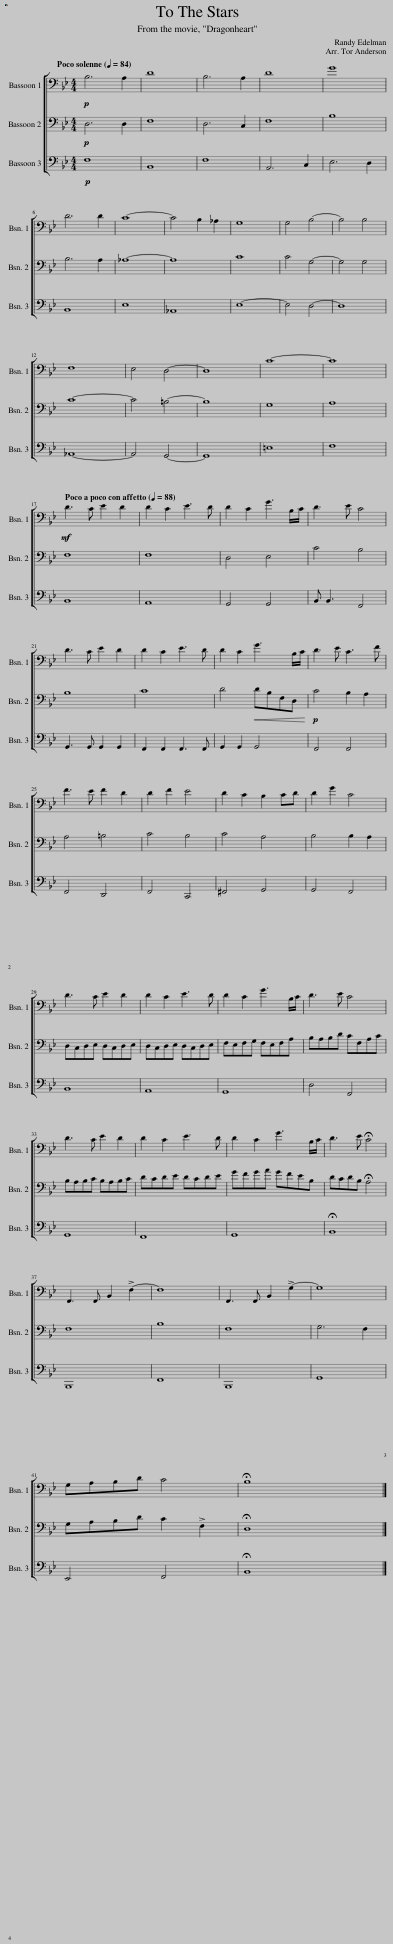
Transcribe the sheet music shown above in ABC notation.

X:1
%%score [ 1 2 3 ]
L:1/8
Q:1/4=84
M:4/4
I:linebreak $
K:Bb
V:1 bass
V:2 bass
V:3 bass
V:1
!p! B,6 A,2 | D8 | B,6 A,2 | D8 | G8 |$ %5
 D6 D2 | C8- | C4 B,2 _A,2 | G,8 | G,4 B,4- | %10
 B,4 B,4 |$ F,8 | E,4 D,4- | D,8 | C8- | %15
 C8 |$[Q:1/4=88]!mf! D3 C E2 D2 | D2 C2 E3 D | D2 C2 G3 B,/C/ | D3 E C4 |$ %20
 D3 C E2 D2 | D2 C2 E3 D | D2 C2 G3 B,/C/ | D3 E C3 F |$ F3 E F2 D2 | %25
 D2 F2 E4 | D2 C2 B,2 CD | D2 G2 C4 |$ D3 C E2 D2 | D2 C2 E3 D | %30
 D2 C2 G3 B,/C/ | D3 E C4 |$ D3 C E2 D2 | D2 C2 E3 D |[Q:1/4=80] D2[Q:1/4=76] C2[Q:1/4=74] G3 B,/C/ | %35
 D3 E[Q:1/4=65] !fermata!C4 |$[Q:1/4=76] F,,3 F,, B,,2 !>!F,2- | F,8 | F,,3 F,, B,,2 !>!G,2- | G,8 |$ %40
 G,A,B,D C4 |[Q:1/4=68] !fermata!B,8 |] %42
V:2
!p! D,6 D,2 | F,8 | D,6 C,2 | F,8 | B,8 |$ %5
 B,6 A,2 | _A,8- | A,8 | C8 | C4 G,4- | %10
 G,4 G,4 |$ C8- | C4 =B,4- | B,8 | G,8 | %15
 A,8 |$ F,8 | F,8 | D,4 E,4 | C4 B,4 |$ %20
 B,8 | C8 | D4!<(! D!mp!B,F,!mf!D,!<)! |!p! C4 B,2 A,2 |$ A,4 =B,4 | %25
 C4 B,4 | C4 A,4 | B,4 B,2 A,2 |$ D,C,D,E, D,C,D,E, | D,C,D,E, D,C,D,E, | %30
 F,E,F,G, F,E,F,A, | B,A,B,D CF,A,C |$ B,A,B,C B,A,B,C | DCDE DCDE | GFGA GFEB, | %35
 DCDB, !fermata!A,4 |$ F,8 | B,8 | F,8 | G,6 F,2 |$ %40
 G,A,B,D C2 !>!F,2 | !fermata!D,8 |] %42
V:3
!p! F,8 | B,,8 | F,8 | A,,6 C,2 | E,6 D,2 |$ %5
 B,,8 | E,8 | _A,,8 | E,8- | E,4 D,4- | %10
 D,8 |$ _A,,8- | A,,4 G,,4- | G,,8 | =E,8 | %15
 F,8 |$ B,,8 | A,,8 | G,,4 G,,4 | B,, B,,3 F,,4 |$ %20
 G,,3 G,, G,,2 G,,2 | F,,2 F,,2 F,,3 F,, | G,,2 G,,2 G,,4 | F,,4 F,,4 |$ F,,4 D,,4 | %25
 F,,4 C,,4 | ^F,,4 G,,4 | G,,4 F,,4 |$ B,,8 | A,,8 | %30
 G,,8 | D,4 F,,4 |$ G,,8 | F,,8 | G,,8 | %35
 !fermata!B,,8 |$ B,,,8 | F,,8 | B,,,8 | G,,8 |$ %40
 E,,4 F,,4 | !fermata!B,,8 |] %42
